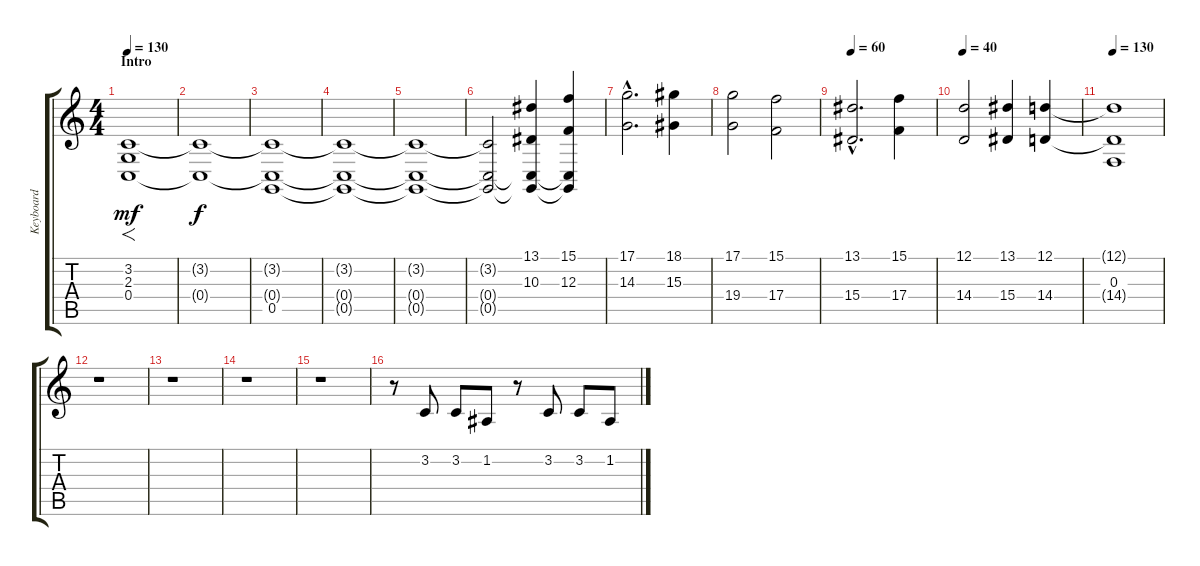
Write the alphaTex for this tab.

\track ("Keyboard" "Keyboard") {instrument stringensemble2}
\staff {score tabs}
\tuning (D4 A3 F3 C3 G2 D2) {hide}
\ts (4 4)
\section ("" "Intro")
\tempo 130
\tempo 112
\tempo 130
\clef g2
\ks c
(3.2 2.3 0.4).1{f dy mf instrument stringensemble2} |
(3.2{t} 0.4{t}).1{dy f} |
(3.2{t} 0.4{t} 0.5).1 |
(3.2{t} 0.4{t} 0.5{t}).1 |
(3.2{t} 0.4{t} 0.5{t}).1 |
(3.2{t} 0.4{t} 0.5{t}).2 (13.1 10.3 0.4{t} 0.5{t}).4 (15.1 12.3 0.4{t} 0.5{t}).4 |
(17.1{hac} 14.3{hac}).2{d} (18.1 15.3).4 |
(17.1 19.4).2 (15.1 17.4).2 |
\tempo 60
(13.1{hac} 15.4{hac}).2{d} (15.1 17.4).4 |
\tempo 40
(12.1 14.4).2 (13.1 15.4).4 (12.1 14.4).4 |
\tempo 130
(12.1{t} 0.3 14.4{t}).1 |
r.1 |
r.1 |
r.1 |
r.1 |
r.8{volume 12 instrument stringensemble1} 3.2.8 3.2.8 1.2.8 r.8 3.2.8 3.2.8 1.2.8
